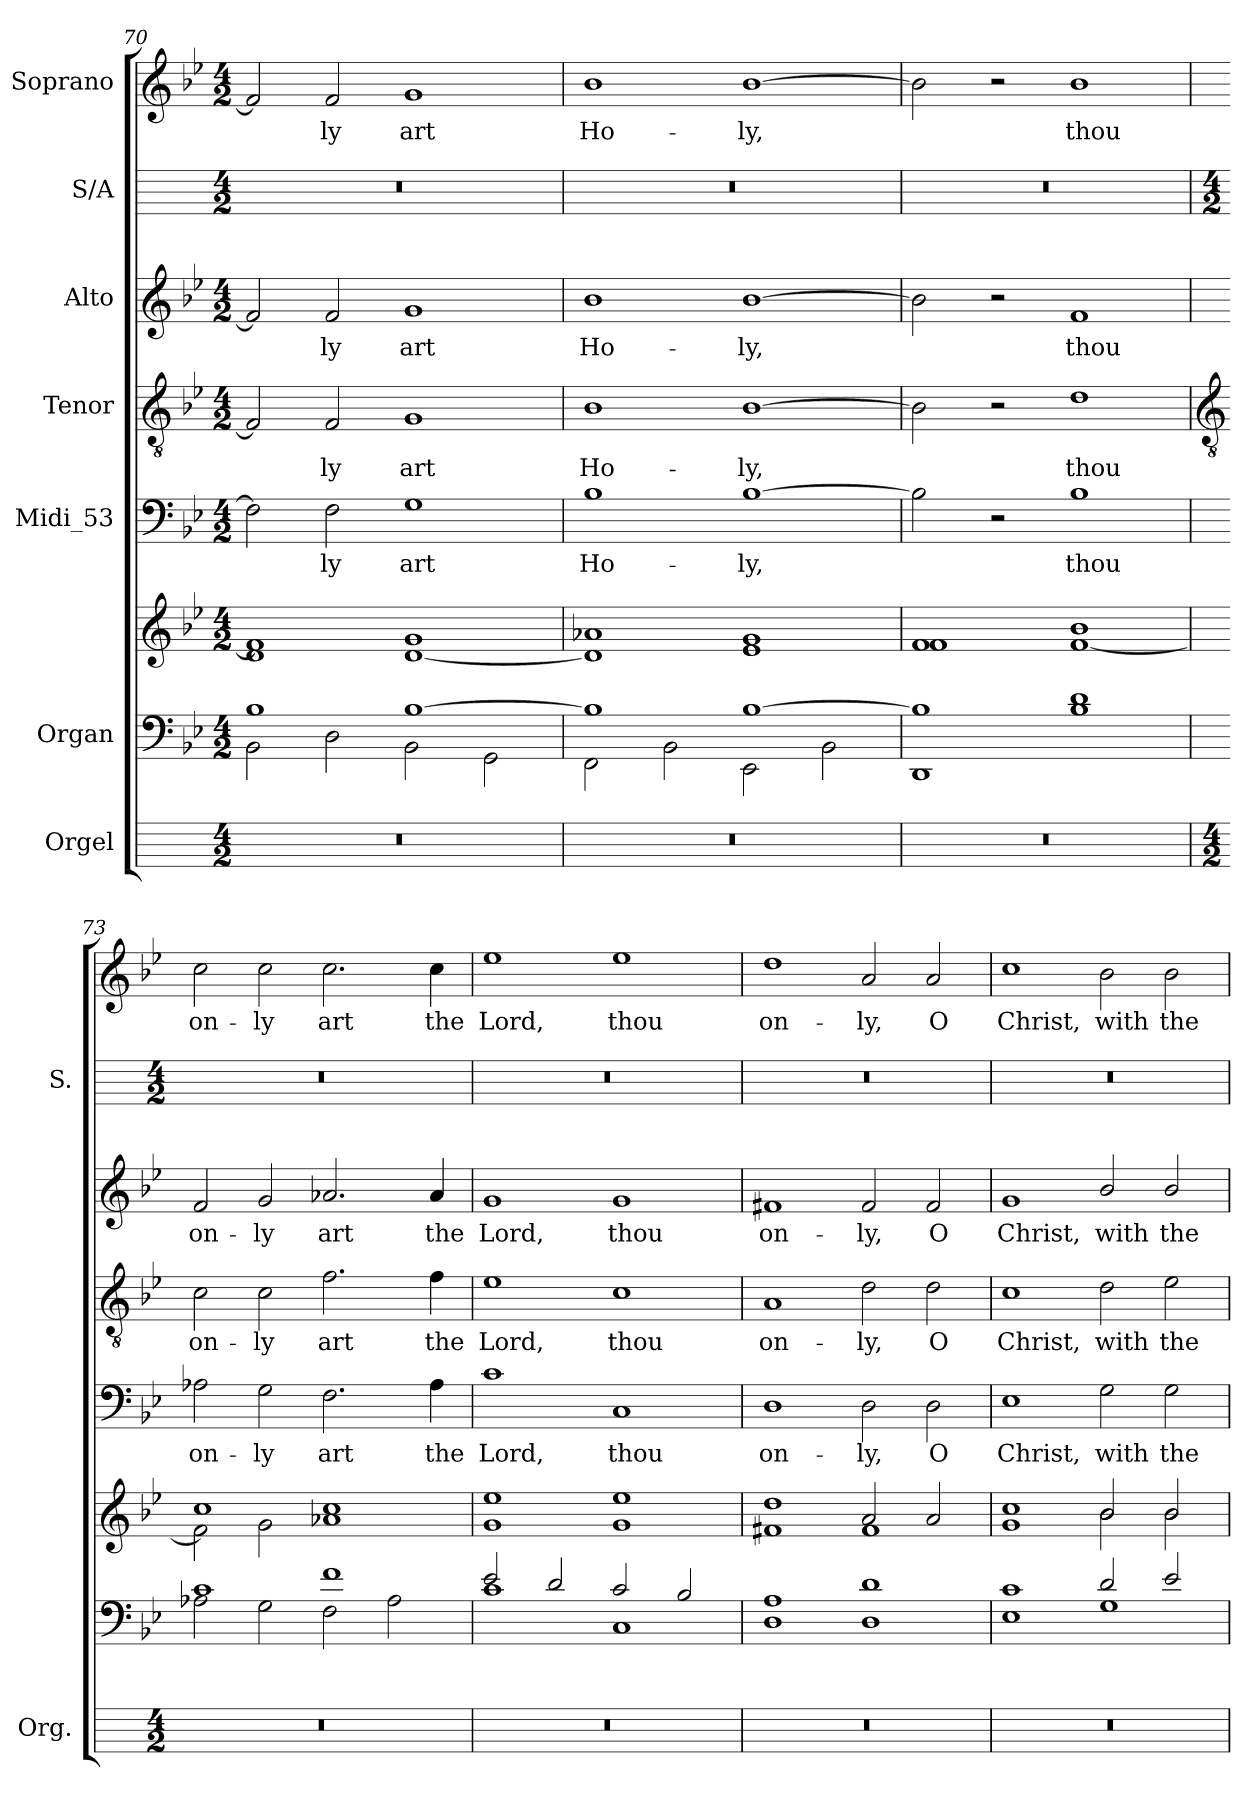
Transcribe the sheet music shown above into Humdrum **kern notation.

**kern	**kern	**kern	**kern	**text	**kern	**text	**kern	**text	**kern	**kern	**text
*part7	*part6	*part6	*part5	*part5	*part4	*part4	*part3	*part3	*part2	*part1	*part1
*staff8	*staff7	*staff6	*staff5	*staff5	*staff4	*staff4	*staff3	*staff3	*staff2	*staff1	*staff1
*I"Orgel	*I"Organ	*	*I"Midi_53	*	*I"Tenor	*	*I"Alto	*	*I"S/A	*I"Soprano	*
*I'Org.	*	*	*	*	*	*	*	*	*I'S.	*	*
*	*clefF4	*clefG2	*clefF4	*	*clefGv2	*	*clefG2	*	*	*clefG2	*
*	*k[b-e-]	*k[b-e-]	*k[b-e-]	*	*k[b-e-]	*	*k[b-e-]	*	*	*k[b-e-]	*
*	*B-:	*B-:	*B-:	*	*B-:	*	*B-:	*	*	*B-:	*
*M4/2	*M4/2	*M4/2	*M4/2	*	*M4/2	*	*M4/2	*	*M4/2	*M4/2	*
=70	=70	=70	=70	=70	=70	=70	=70	=70	=70	=70	=70
*	*^	*^	*	*	*	*	*	*	*	*	*
*	*	*^	*	*	*	*	*	*	*	*	*	*	*
0r	1B-/	0ryy	2BB-\	1f/]	1d\	2F]	.	2F]	.	2f]	.	0r	2f]	.
!	!	!	!	!	!	!	!LO:LY:b	!	!LO:LY:b	!	!LO:LY:b	!	!	!LO:LY:b
.	.	.	2D\	.	.	2F	ly	2F	ly	2f	ly	.	2f	ly
!	!	!	!	!	!	!	!LO:LY:b	!	!LO:LY:b	!	!LO:LY:b	!	!	!LO:LY:b
.	[1B-/	.	2BB-\	1g/	[1d\	1G	art	1G	art	1g	art	.	1g	art
.	.	.	2GG\	.	.	.	.	.	.	.	.	.	.	.
=71	=71	=71	=71	=71	=71	=71	=71	=71	=71	=71	=71	=71	=71	=71
!	!	!	!	!	!	!	!LO:LY:b	!	!LO:LY:b	!	!LO:LY:b	!	!	!LO:LY:b
0r	1B-/]	0ryy	2FF\	1a-X/	1d\]	1B-	Ho-	1B-	Ho-	1b-	Ho-	0r	1b-	Ho-
.	.	.	2BB-\	.	.	.	.	.	.	.	.	.	.	.
!	!	!	!	!	!	!	!LO:LY:b	!	!LO:LY:b	!	!LO:LY:b	!	!	!LO:LY:b
.	[1B-/	.	2EE-\	1g/	1e-\	[1B-	-ly,	[1B-	-ly,	[1b-	-ly,	.	[1b-	-ly,
.	.	.	2BB-\	.	.	.	.	.	.	.	.	.	.	.
=72	=72	=72	=72	=72	=72	=72	=72	=72	=72	=72	=72	=72	=72	=72
0r	1B-/]	0ryy	1DD\	1f/	1f\	2B-]	.	2B-]	.	2b-]	.	0r	2b-]	.
.	.	.	.	.	.	2r	.	2r	.	2r	.	.	2r	.
!	!	!	!	!	!	!	!LO:LY:b	!	!LO:LY:b	!	!LO:LY:b	!	!	!LO:LY:b
.	1d/	.	1B-\	1b-/	[1f\	1B-	thou	1d	thou	1f	thou	.	1b-	thou
!!LO:LB:g=z
=73	=73	=73	=73	=73	=73	=73	=73	=73	=73	=73	=73	=73	=73	=73
*	*	*	*	*	*	*	*	*clefGv2	*	*	*	*	*	*
*M4/2	*	*	*	*	*	*	*	*	*	*	*	*M4/2	*	*
!	!	!	!	!	!	!	!LO:LY:b	!	!LO:LY:b	!	!LO:LY:b	!	!	!LO:LY:b
0r	1c/	0ryy	2A-X\	1cc/	2f\]	2A-X	on-	2c	on-	2f	on-	0r	2cc	on-
!	!	!	!	!	!	!	!LO:LY:b	!	!LO:LY:b	!	!LO:LY:b	!	!	!LO:LY:b
.	.	.	2G\	.	2g\	2G	-ly	2c	-ly	2g	-ly	.	2cc	-ly
!	!	!	!	!	!	!	!LO:LY:b	!	!LO:LY:b	!	!LO:LY:b	!	!	!LO:LY:b
.	1f/	.	2F\	1cc/	1a-X\	2.F	art	2.f	art	2.a-X	art	.	2.cc	art
.	.	.	2A-\	.	.	.	.	.	.	.	.	.	.	.
!	!	!	!	!	!	!	!LO:LY:b	!	!LO:LY:b	!	!LO:LY:b	!	!	!LO:LY:b
.	.	.	.	.	.	4A-	the	4f	the	4a-	the	.	4cc	the
=74	=74	=74	=74	=74	=74	=74	=74	=74	=74	=74	=74	=74	=74	=74
!	!	!	!	!	!	!	!LO:LY:b	!	!LO:LY:b	!	!LO:LY:b	!	!	!LO:LY:b
0r	2e-/	0ryy	1c\	1ee-/	1g\	1c	Lord,	1e-	Lord,	1g	Lord,	0r	1ee-	Lord,
.	2d/	.	.	.	.	.	.	.	.	.	.	.	.	.
!	!	!	!	!	!	!	!LO:LY:b	!	!LO:LY:b	!	!LO:LY:b	!	!	!LO:LY:b
.	2c/	.	1C\	1ee-/	1g\	1C	thou	1c	thou	1g	thou	.	1ee-	thou
.	2B-/	.	.	.	.	.	.	.	.	.	.	.	.	.
=75	=75	=75	=75	=75	=75	=75	=75	=75	=75	=75	=75	=75	=75	=75
!	!	!	!	!	!	!	!LO:LY:b	!	!LO:LY:b	!	!LO:LY:b	!	!	!LO:LY:b
0r	1A/	0ryy	1D\	1dd/	1f#X\	1D	on-	1A	on-	1f#X	on-	0r	1dd	on-
!	!	!	!	!	!	!	!LO:LY:b	!	!LO:LY:b	!	!LO:LY:b	!	!	!LO:LY:b
.	1d/	.	1D\	2a/	1f#\	2D	-ly,	2d	-ly,	2f#	-ly,	.	2a	-ly,
!	!	!	!	!	!	!	!LO:LY:b	!	!LO:LY:b	!	!LO:LY:b	!	!	!LO:LY:b
.	.	.	.	2a/	.	2D	O	2d	O	2f#	O	.	2a	O
=76	=76	=76	=76	=76	=76	=76	=76	=76	=76	=76	=76	=76	=76	=76
!	!	!	!	!	!	!	!LO:LY:b	!	!LO:LY:b	!	!LO:LY:b	!	!	!LO:LY:b
0r	1c/	0ryy	1E-\	1cc/	1g\	1E-	Christ,	1c	Christ,	1g	Christ,	0r	1cc	Christ,
!	!	!	!	!	!	!	!LO:LY:b	!	!LO:LY:b	!	!LO:LY:b	!	!	!LO:LY:b
.	2d/	.	1G\	2b-/	2b-\	2G	with	2d	with	2b-/	with	.	2b-	with
!	!	!	!	!	!	!	!LO:LY:b	!	!LO:LY:b	!	!LO:LY:b	!	!	!LO:LY:b
.	2e-/	.	.	2b-/	2b-\	2G	the	2e-	the	2b-/	the	.	2b-	the
*	*v	*v	*v	*	*	*	*	*	*	*	*	*	*	*
*	*	*v	*v	*	*	*	*	*	*	*	*	*
=	=	=	=	=	=	=	=	=	=	=	=
*-	*-	*-	*-	*-	*-	*-	*-	*-	*-	*-	*-
